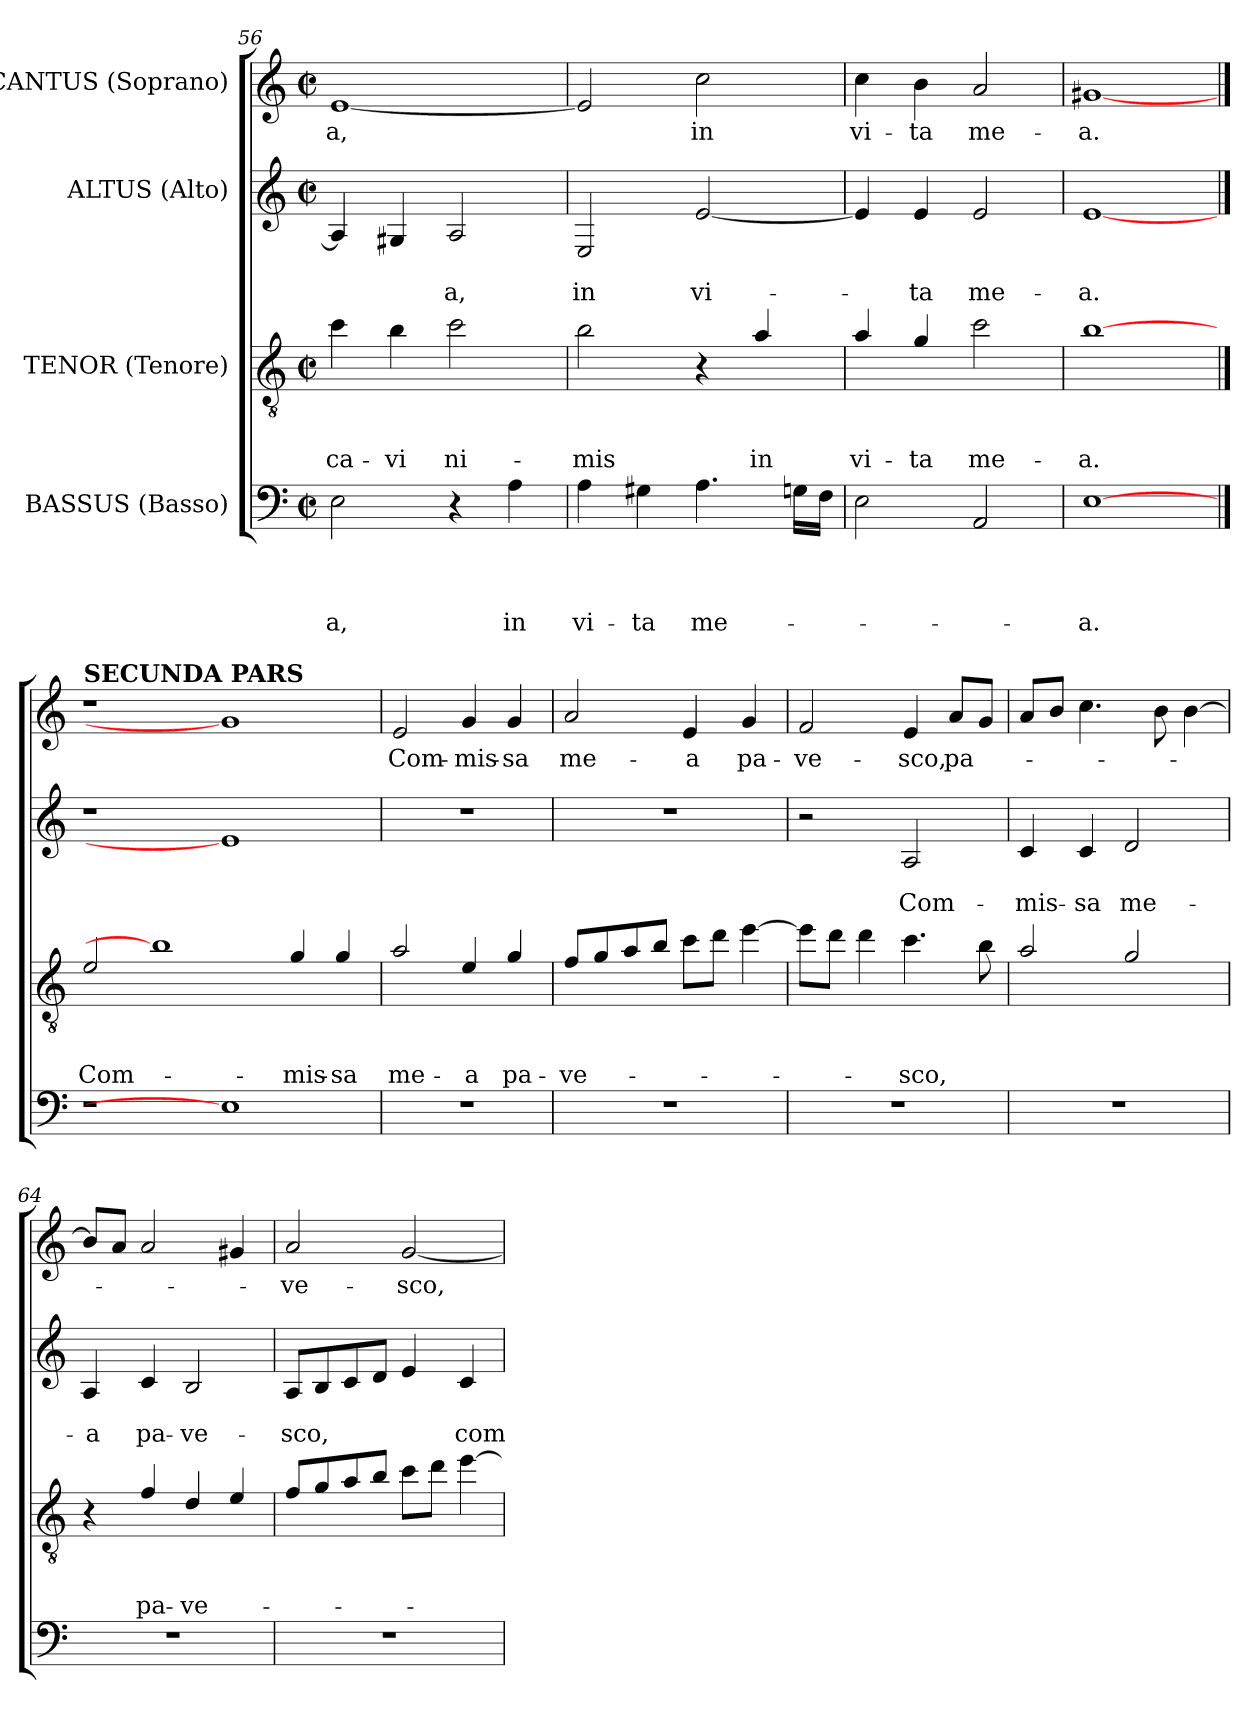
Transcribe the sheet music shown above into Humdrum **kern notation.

**kern	**text	**text	**text	**text	**kern	**text	**text	**text	**kern	**text	**text	**kern	**text
*part4	*part4	*part4	*part4	*part4	*part3	*part3	*part3	*part3	*part2	*part2	*part2	*part1	*part1
*staff4	*staff4	*staff4	*staff4	*staff4	*staff3	*staff3	*staff3	*staff3	*staff2	*staff2	*staff2	*staff1	*staff1
*I"BASSUS (Basso)	*	*	*	*	*I"TENOR (Tenore)	*	*	*	*I"ALTUS (Alto)	*	*	*I"CANTUS (Soprano)	*
*clefF4	*	*	*	*	*clefGv2	*	*	*	*clefG2	*	*	*clefG2	*
*	*	*	*	*	*ITrd8c14	*	*	*	*	*	*	*	*
*k[]	*	*	*	*	*k[]	*	*	*	*k[]	*	*	*k[]	*
*C:	*	*	*	*	*C:	*	*	*	*C:	*	*	*C:	*
*M2/2	*	*	*	*	*M2/2	*	*	*	*M2/2	*	*	*M2/2	*
*met(c|)	*	*	*	*	*met(c|)	*	*	*	*met(c|)	*	*	*met(c|)	*
=56	=56	=56	=56	=56	=56	=56	=56	=56	=56	=56	=56	=56	=56
!	!	!	!	!LO:LY:b	!	!	!	!LO:LY:b	!	!	!	!	!LO:LY:b
2E\	.	.	.	-a,	4c\	.	.	-ca-	4A/]	.	.	[1e	-a,
!	!	!	!	!	!	!	!	!LO:LY:b	!	!	!	!	!
.	.	.	.	.	4B\	.	.	-vi	4G#/	.	.	.	.
!	!	!	!	!	!	!	!	!LO:LY:b	!	!	!LO:LY:b	!	!
4r	.	.	.	.	2c\	.	.	ni-	2A/	.	-a,	.	.
!	!	!	!	!LO:LY:b	!	!	!	!	!	!	!	!	!
4A\	.	.	.	in	.	.	.	.	.	.	.	.	.
=57	=57	=57	=57	=57	=57	=57	=57	=57	=57	=57	=57	=57	=57
!	!	!	!	!LO:LY:b	!	!	!	!LO:LY:b	!	!	!LO:LY:b	!	!
4A\	.	.	.	vi-	2B\	.	.	-mis	2E/	.	in	2e/]	.
!	!	!	!	!LO:LY:b	!	!	!	!	!	!	!	!	!
4G#\	.	.	.	-ta	.	.	.	.	.	.	.	.	.
!	!	!	!	!LO:LY:b	!	!	!	!	!	!	!LO:LY:b	!	!LO:LY:b
4.A\	.	.	.	me-	4r	.	.	.	[2e/	.	vi-	2cc\	in
!	!	!	!	!	!	!	!	!LO:LY:b	!	!	!	!	!
.	.	.	.	.	4A/	.	.	in	.	.	.	.	.
16G\LL	.	.	.	.	.	.	.	.	.	.	.	.	.
16F\JJ	.	.	.	.	.	.	.	.	.	.	.	.	.
=58	=58	=58	=58	=58	=58	=58	=58	=58	=58	=58	=58	=58	=58
!	!	!	!	!	!	!	!	!LO:LY:b	!	!	!	!	!LO:LY:b
2E\	.	.	.	.	4A/	.	.	vi-	4e/]	.	.	4cc\	vi-
!	!	!	!	!	!	!	!	!LO:LY:b	!	!	!LO:LY:b	!	!LO:LY:b
.	.	.	.	.	4G/	.	.	-ta	4e/	.	-ta	4b\	-ta
!	!	!	!	!	!	!	!	!LO:LY:b	!	!	!LO:LY:b	!	!LO:LY:b
2AA/	.	.	.	.	2c\	.	.	me-	2e/	.	me-	2a/	me-
=59	=59	=59	=59	=59	=59	=59	=59	=59	=59	=59	=59	=59	=59
!	!	!	!	!LO:LY:b	!	!	!	!LO:LY:b	!	!	!LO:LY:b	!	!LO:LY:b
[1E	.	.	.	-a.	[1B	.	.	-a.	[1e	.	-a.	[1g#X	-a.
!!LO:LB:g=z
==59X1	==59X1	==59X1	==59X1	==59X1	==59X1	==59X1	==59X1	==59X1	==59X1	==59X1	==59X1	==59X1	==59X1
!	!	!	!	!	!	!	!	!	!	!	!	!LO:TX:a:B:t=SECUNDA PARS	!
!	!	!	!	!	!	!	!	!LO:LY:b	!	!	!	!	!
1r	.	.	.	.	2E/	.	.	Com-	1r	.	.	1r	.
.	.	.	.	.	1B]	.	.	.	.	.	.	.	.
1E]	.	.	.	.	.	.	.	.	1e]	.	.	1g#]	.
!	!	!	!	!	!	!	!	!LO:LY:b	!	!	!	!	!
.	.	.	.	.	4G/	.	.	-mis-	.	.	.	.	.
!	!	!	!	!	!	!	!	!LO:LY:b	!	!	!	!	!
.	.	.	.	.	4G/	.	.	-sa	.	.	.	.	.
=60	=60	=60	=60	=60	=60	=60	=60	=60	=60	=60	=60	=60	=60
!	!	!	!	!	!	!	!	!LO:LY:b	!	!	!	!	!LO:LY:b
1r	.	.	.	.	2A/	.	.	me-	1r	.	.	2e/	Com-
!	!	!	!	!	!	!	!	!LO:LY:b	!	!	!	!	!LO:LY:b
.	.	.	.	.	4E/	.	.	-a	.	.	.	4g/	-mis-
!	!	!	!	!	!	!	!	!LO:LY:b	!	!	!	!	!LO:LY:b
.	.	.	.	.	4G/	.	.	pa-	.	.	.	4g/	-sa
=61	=61	=61	=61	=61	=61	=61	=61	=61	=61	=61	=61	=61	=61
!	!	!	!	!	!	!	!	!LO:LY:b	!	!	!	!	!LO:LY:b
1r	.	.	.	.	8F/L	.	.	-ve-	1r	.	.	2a/	me-
.	.	.	.	.	8G/	.	.	.	.	.	.	.	.
.	.	.	.	.	8A/	.	.	.	.	.	.	.	.
.	.	.	.	.	8B/J	.	.	.	.	.	.	.	.
!	!	!	!	!	!	!	!	!	!	!	!	!	!LO:LY:b
.	.	.	.	.	8c\L	.	.	.	.	.	.	4e/	-a
.	.	.	.	.	8d\J	.	.	.	.	.	.	.	.
!	!	!	!	!	!	!	!	!	!	!	!	!	!LO:LY:b
.	.	.	.	.	[4e\	.	.	.	.	.	.	4g/	pa-
=62	=62	=62	=62	=62	=62	=62	=62	=62	=62	=62	=62	=62	=62
!	!	!	!	!	!	!	!	!	!	!	!	!	!LO:LY:b
1r	.	.	.	.	8e\L]	.	.	.	2r	.	.	2f/	-ve-
.	.	.	.	.	8d\J	.	.	.	.	.	.	.	.
.	.	.	.	.	4d\	.	.	.	.	.	.	.	.
!	!	!	!	!	!	!	!	!LO:LY:b	!	!	!LO:LY:b	!	!LO:LY:b
.	.	.	.	.	4.c\	.	.	-sco,	2A/	.	Com-	4e/	-sco,
!	!	!	!	!	!	!	!	!	!	!	!	!	!LO:LY:b
.	.	.	.	.	.	.	.	.	.	.	.	8a/L	pa-
.	.	.	.	.	8B\	.	.	.	.	.	.	8g/J	.
=63	=63	=63	=63	=63	=63	=63	=63	=63	=63	=63	=63	=63	=63
!	!	!	!	!	!	!	!	!	!	!	!LO:LY:b	!	!
1r	.	.	.	.	2A/	.	.	.	4c/	.	-mis-	8a/L	.
.	.	.	.	.	.	.	.	.	.	.	.	8b/J	.
!	!	!	!	!	!	!	!	!	!	!	!LO:LY:b	!	!
.	.	.	.	.	.	.	.	.	4c/	.	-sa	4.cc\	.
!	!	!	!	!	!	!	!	!	!	!	!LO:LY:b	!	!
.	.	.	.	.	2G/	.	.	.	2d/	.	me-	.	.
.	.	.	.	.	.	.	.	.	.	.	.	8b\	.
.	.	.	.	.	.	.	.	.	.	.	.	[4b\	.
=64	=64	=64	=64	=64	=64	=64	=64	=64	=64	=64	=64	=64	=64
!	!	!	!	!	!	!	!	!	!	!	!LO:LY:b	!	!
1r	.	.	.	.	4r	.	.	.	4A/	.	-a	8b/L]	.
.	.	.	.	.	.	.	.	.	.	.	.	8a/J	.
!	!	!	!	!	!	!	!	!LO:LY:b	!	!	!LO:LY:b	!	!
.	.	.	.	.	4F/	.	.	pa-	4c/	.	pa-	2a/	.
!	!	!	!	!	!	!	!	!LO:LY:b	!	!	!LO:LY:b	!	!
.	.	.	.	.	4D/	.	.	-ve-	2B/	.	-ve-	.	.
.	.	.	.	.	4E/	.	.	.	.	.	.	4g#/	.
!!LO:LB:g=z
=65	=65	=65	=65	=65	=65	=65	=65	=65	=65	=65	=65	=65	=65
!	!	!	!	!	!	!	!	!	!	!	!LO:LY:b	!	!LO:LY:b
1r	.	.	.	.	8F/L	.	.	.	8A/L	.	-sco,	2a/	-ve-
.	.	.	.	.	8G/	.	.	.	8B/	.	.	.	.
.	.	.	.	.	8A/	.	.	.	8c/	.	.	.	.
.	.	.	.	.	8B/J	.	.	.	8d/J	.	.	.	.
!	!	!	!	!	!	!	!	!	!	!	!	!	!LO:LY:b
.	.	.	.	.	8c\L	.	.	.	4e/	.	.	[2g/	-sco,
.	.	.	.	.	8d\J	.	.	.	.	.	.	.	.
!	!	!	!	!	!	!	!	!	!	!	!LO:LY:b	!	!
.	.	.	.	.	[4e\	.	.	.	4c/	.	com-	.	.
=	=	=	=	=	=	=	=	=	=	=	=	=	=
*-	*-	*-	*-	*-	*-	*-	*-	*-	*-	*-	*-	*-	*-
